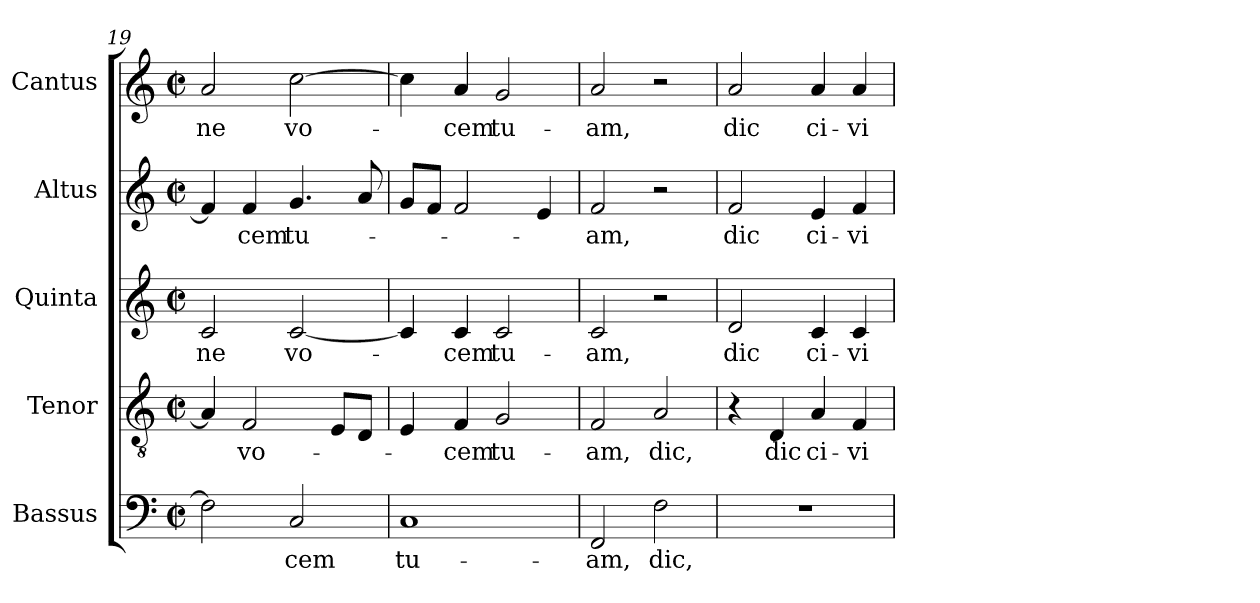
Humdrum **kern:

**kern	**text	**kern	**text	**kern	**text	**kern	**text	**kern	**text
*part5	*part5	*part4	*part4	*part3	*part3	*part2	*part2	*part1	*part1
*staff5	*staff5	*staff4	*staff4	*staff3	*staff3	*staff2	*staff2	*staff1	*staff1
*I"Bassus	*	*I"Tenor	*	*I"Quinta	*	*I"Altus	*	*I"Cantus	*
*I'B.	*	*I'T.	*	*I'A.	*	*I'A.	*	*I'S.	*
*clefF4	*	*clefGv2	*	*clefG2	*	*clefG2	*	*clefG2	*
*	*	*ITrd7c12	*	*	*	*	*	*	*
*k[]	*	*k[]	*	*k[]	*	*k[]	*	*k[]	*
*C:	*	*C:	*	*C:	*	*C:	*	*C:	*
*M2/2	*	*M2/2	*	*M2/2	*	*M2/2	*	*M2/2	*
*met(c|)	*	*met(c|)	*	*met(c|)	*	*met(c|)	*	*met(c|)	*
=19	=19	=19	=19	=19	=19	=19	=19	=19	=19
!	!	!	!	!	!LO:LY:b:color=#000000	!	!	!	!
!	!	!	!	!	!	!	!	!	!LO:LY:b:color=#000000
2Fi\]	.	4AAi/]	.	2ci/	-ne	4fi/]	.	2ai/	-ne
!	!	!	!LO:LY:b:color=#000000	!	!	!	!	!	!
!	!	!	!	!	!	!	!LO:LY:b:color=#000000	!	!
.	.	2FFi/	vo-	.	.	4fi/	-cem	.	.
!	!LO:LY:b:color=#000000	!	!	!	!	!	!	!	!
!	!	!	!	!	!LO:LY:b:color=#000000	!	!	!	!
!	!	!	!	!	!	!	!LO:LY:b:color=#000000	!	!
!	!	!	!	!	!	!	!	!	!LO:LY:b:color=#000000
2Ci/	-cem	.	.	[<2ci/	vo-	4.gi/	tu-	[>2cci\	vo-
.	.	8EEi/L	.	.	.	.	.	.	.
.	.	8DDi/J	.	.	.	8ai/	.	.	.
=20	=20	=20	=20	=20	=20	=20	=20	=20	=20
!	!LO:LY:b:color=#000000	!	!	!	!	!	!	!	!
1Ci	tu-	4EEi/	.	4ci/]	.	8gi/L	.	4cci\]	.
.	.	.	.	.	.	8fi/J	.	.	.
!	!	!	!LO:LY:b:color=#000000	!	!	!	!	!	!
!	!	!	!	!	!LO:LY:b:color=#000000	!	!	!	!
!	!	!	!	!	!	!	!	!	!LO:LY:b:color=#000000
.	.	4FFi/	-cem	4ci/	-cem	2fi/	.	4ai/	-cem
!	!	!	!LO:LY:b:color=#000000	!	!	!	!	!	!
!	!	!	!	!	!LO:LY:b:color=#000000	!	!	!	!
!	!	!	!	!	!	!	!	!	!LO:LY:b:color=#000000
.	.	2GGi/	tu-	2ci/	tu-	.	.	2gi/	tu-
.	.	.	.	.	.	4ei/	.	.	.
=21	=21	=21	=21	=21	=21	=21	=21	=21	=21
!	!LO:LY:b:color=#000000	!	!	!	!	!	!	!	!
!	!	!	!LO:LY:b:color=#000000	!	!	!	!	!	!
!	!	!	!	!	!LO:LY:b:color=#000000	!	!	!	!
!	!	!	!	!	!	!	!LO:LY:b:color=#000000	!	!
!	!	!	!	!	!	!	!	!	!LO:LY:b:color=#000000
2FFi/	-am,	2FFi/	-am,	2ci/	-am,	2fi/	-am,	2ai/	-am,
!	!LO:LY:b:color=#000000	!	!	!	!	!	!	!	!
!	!	!	!LO:LY:b:color=#000000	!	!	!	!	!	!
2Fi\	dic,	2AAi/	dic,	2r	.	2r	.	2r	.
=22	=22	=22	=22	=22	=22	=22	=22	=22	=22
!	!	!	!	!	!LO:LY:b:color=#000000	!	!	!	!
!	!	!	!	!	!	!	!LO:LY:b:color=#000000	!	!
!	!	!	!	!	!	!	!	!	!LO:LY:b:color=#000000
1r	.	4r	.	2di/	dic	2fi/	dic	2ai/	dic
!	!	!	!LO:LY:b:color=#000000	!	!	!	!	!	!
.	.	4DDi/	dic	.	.	.	.	.	.
!	!	!	!LO:LY:b:color=#000000	!	!	!	!	!	!
!	!	!	!	!	!LO:LY:b:color=#000000	!	!	!	!
!	!	!	!	!	!	!	!LO:LY:b:color=#000000	!	!
!	!	!	!	!	!	!	!	!	!LO:LY:b:color=#000000
.	.	4AAi/	ci-	4ci/	ci-	4ei/	ci-	4ai/	ci-
!	!	!	!LO:LY:b:color=#000000	!	!	!	!	!	!
!	!	!	!	!	!LO:LY:b:color=#000000	!	!	!	!
!	!	!	!	!	!	!	!LO:LY:b:color=#000000	!	!
!	!	!	!	!	!	!	!	!	!LO:LY:b:color=#000000
.	.	4FFi/	-vi-	4ci/	-vi-	4fi/	-vi-	4ai/	-vi-
=	=	=	=	=	=	=	=	=	=
*-	*-	*-	*-	*-	*-	*-	*-	*-	*-
